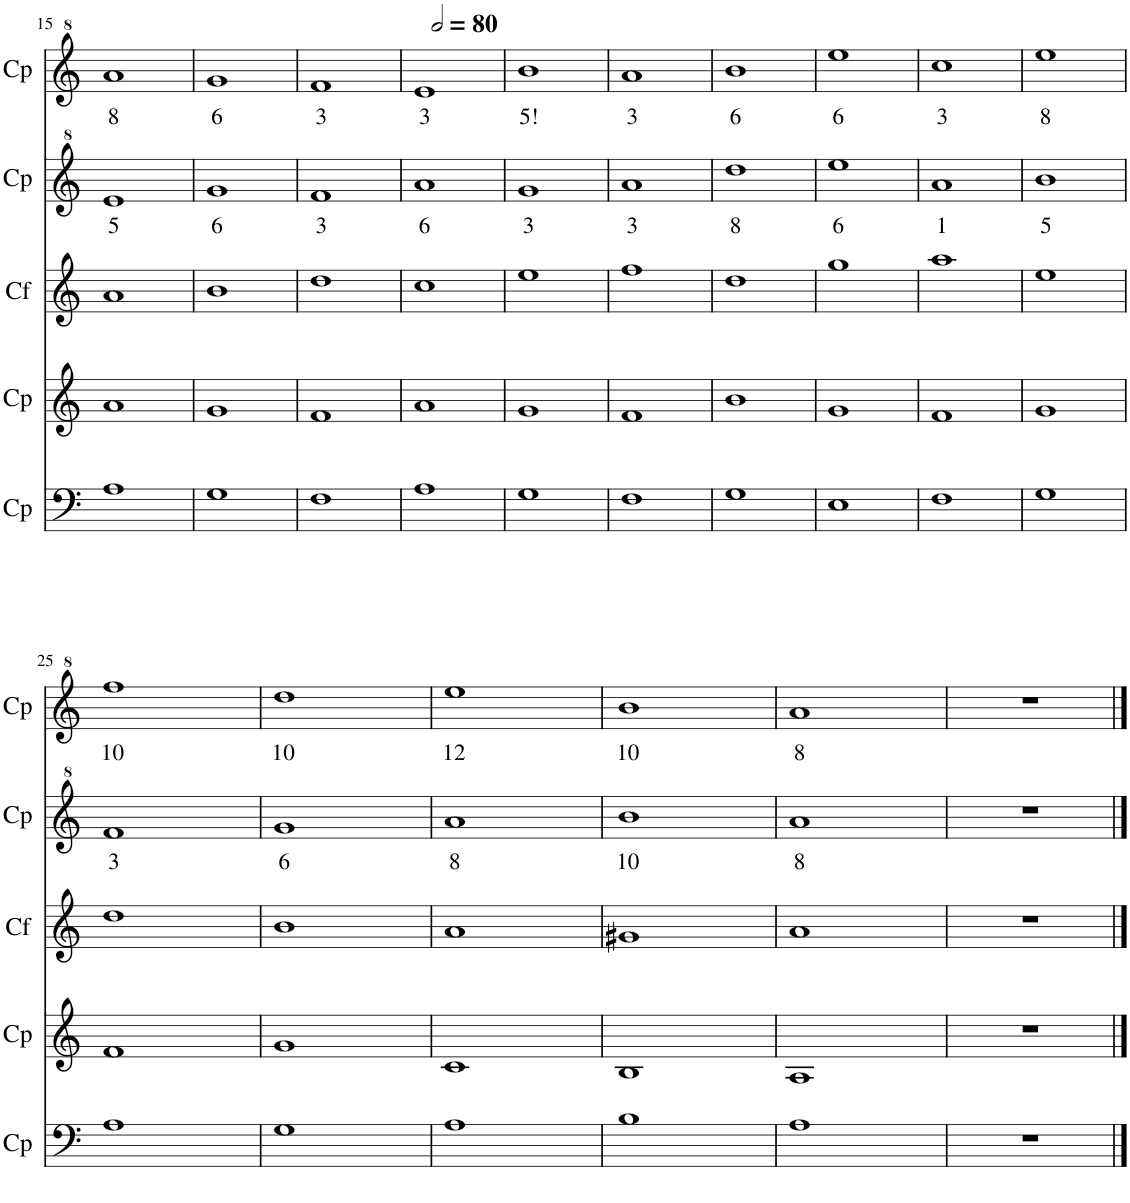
**kern	**kern	**kern	**kern	**text	**kern	**text
*part5	*part4	*part3	*part2	*part2	*part1	*part1
*staff5	*staff4	*staff3	*staff2	*staff2	*staff1	*staff1
*I"Cp	*I"Cp	*I"Cf	*I"Cp	*	*I"Cp	*
*I'Cp	*I'Cp	*I'Cf	*I'Cp	*	*I'Cp	*
!!LO:PB:g=z
*clefF4	*clefG2	*clefG2	*clefG^2	*	*clefG^2	*
*k[]	*k[]	*k[]	*k[]	*	*k[]	*
*M4/4	*M4/4	*M4/4	*M4/4	*	*M4/4	*
=15	=15	=15	=15	=15	=15	=15
!	!	!	!	!LO:LY:b	!	!LO:LY:b
1A	1a	1a	1ee	5	1aa	8
=16	=16	=16	=16	=16	=16	=16
!	!	!	!	!LO:LY:b	!	!LO:LY:b
1G	1g	1b	1gg	6	1gg	6
=17	=17	=17	=17	=17	=17	=17
!	!	!	!	!LO:LY:b	!	!LO:LY:b
1F	1f	1dd	1ff	3	1ff	3
=18	=18	=18	=18	=18	=18	=18
!	!	!	!	!LO:LY:b	!	!LO:LY:b
1A	1a	1cc	1aa	6	1ee	3
=19	=19	=19	=19	=19	=19	=19
!	!	!	!	!LO:LY:b	!	!LO:LY:b
1G	1g	1ee	1gg	3	1bb	5!
=20	=20	=20	=20	=20	=20	=20
!	!	!	!	!LO:LY:b	!	!LO:LY:b
1F	1f	1ff	1aa	3	1aa	3
=21	=21	=21	=21	=21	=21	=21
!	!	!	!	!LO:LY:b	!	!LO:LY:b
1G	1b	1dd	1ddd	8	1bb	6
=22	=22	=22	=22	=22	=22	=22
!	!	!	!	!LO:LY:b	!	!LO:LY:b
1E	1g	1gg	1eee	6	1eee	6
=23	=23	=23	=23	=23	=23	=23
*	*	*	*	*	*MM160	*
!	!	!	!	!LO:LY:b	!	!LO:LY:b
1F	1f	1aa	1aa	1	1ccc	3
=24	=24	=24	=24	=24	=24	=24
!	!	!	!	!LO:LY:b	!	!LO:LY:b
1G	1g	1ee	1bb	5	1eee	8
!!LO:LB:g=z
=25	=25	=25	=25	=25	=25	=25
!	!	!	!	!LO:LY:b	!	!LO:LY:b
1A	1f	1dd	1ff	3	1fff	10
=26	=26	=26	=26	=26	=26	=26
!	!	!	!	!LO:LY:b	!	!LO:LY:b
1G	1g	1b	1gg	6	1ddd	10
=27	=27	=27	=27	=27	=27	=27
!	!	!	!	!LO:LY:b	!	!LO:LY:b
1A	1c	1a	1aa	8	1eee	12
=28	=28	=28	=28	=28	=28	=28
!	!	!	!	!LO:LY:b	!	!LO:LY:b
1B	1B	1g#X	1bb	10	1bb	10
=29	=29	=29	=29	=29	=29	=29
!	!	!	!	!LO:LY:b	!	!LO:LY:b
1A	1A	1a	1aa	8	1aa	8
=30	=30	=30	=30	=30	=30	=30
1r	1r	1r	1r	.	1r	.
==	==	==	==	==	==	==
*-	*-	*-	*-	*-	*-	*-
